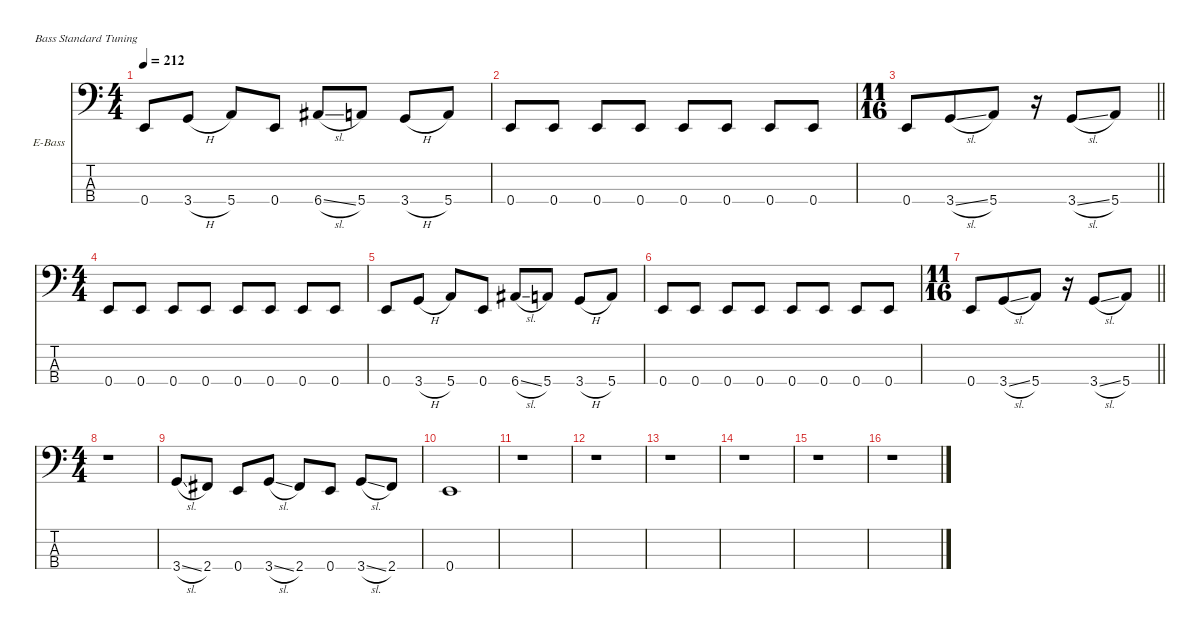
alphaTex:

\hideDynamics
\bracketExtendMode nobrackets
\firstSystemTrackNameOrientation horizontal
\otherSystemsTrackNameOrientation horizontal
\track ("Cliff Burton" "E-Bass") {instrument electricbassfinger}
\staff {score tabs}
\tuning (G2 D2 A1 E1)
\ts (4 4)
\tempo 212
\clef f4
\ks c
0.4.8{dy fff beam Up} 3.4{h}.8{beam Up} 5.4.8{beam Up} 0.4.8{beam Up} 6.4{sl acc #}.8{beam Up} 5.4.8{beam Up} 3.4{h}.8{beam Up} 5.4.8{beam Up} |
0.4.8{beam Up} 0.4.8{beam Up} 0.4.8{beam Up} 0.4.8{beam Up} 0.4.8{beam Up} 0.4.8{beam Up} 0.4.8{beam Up} 0.4.8{beam Up} |
\ts (11 16)
\beaming (8 3 2)
\barLineRight lightlight
0.4.8{beam Up} 3.4{sl}.8{beam Up} 5.4.8{beam Up} r.16{beam Up} 3.4{sl}.8{beam Up} 5.4.8{beam Up} |
\ts (4 4)
\beaming (8 2 2 2 2)
0.4.8{beam Up} 0.4.8{beam Up} 0.4.8{beam Up} 0.4.8{beam Up} 0.4.8{beam Up} 0.4.8{beam Up} 0.4.8{beam Up} 0.4.8{beam Up} |
0.4.8{beam Up} 3.4{h}.8{beam Up} 5.4.8{beam Up} 0.4.8{beam Up} 6.4{sl acc #}.8{beam Up} 5.4.8{beam Up} 3.4{h}.8{beam Up} 5.4.8{beam Up} |
0.4.8{beam Up} 0.4.8{beam Up} 0.4.8{beam Up} 0.4.8{beam Up} 0.4.8{beam Up} 0.4.8{beam Up} 0.4.8{beam Up} 0.4.8{beam Up} |
\ts (11 16)
\beaming (8 3 2)
\barLineRight lightlight
0.4.8{beam Up} 3.4{sl}.8{beam Up} 5.4.8{beam Up} r.16{beam Up} 3.4{sl}.8{beam Up} 5.4.8{beam Up} |
\ts (4 4)
\beaming (8 2 2 2 2)
r.1{beam Down} |
3.4{sl}.8{beam Up} 2.4{acc #}.8{beam Up} 0.4.8{beam Up} 3.4{sl}.8{beam Up} 2.4{acc #}.8{beam Up} 0.4.8{beam Up} 3.4{sl}.8{beam Up} 2.4{acc #}.8{beam Up} |
0.4.1{beam Up} |
r.1{beam Down} |
r.1{beam Down} |
r.1{beam Down} |
r.1{beam Down} |
r.1{beam Down} |
r.1{beam Down}
